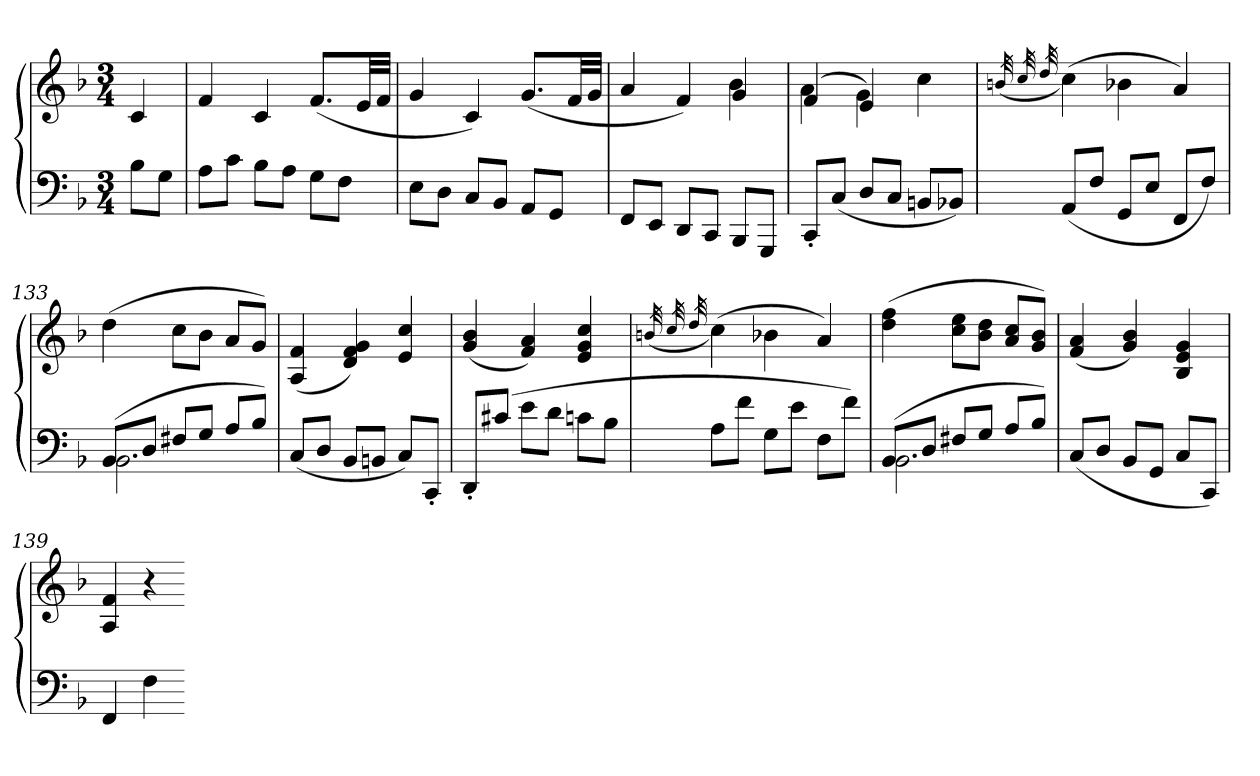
**kern	**kern
*part1	*part1
*staff2	*staff1
*clefF4	*clefG2
*k[b-]	*k[b-]
*F:	*F:
*M3/4	*M3/4
=	=
8B-L	4c
8GJ	.
=128	=128
8AL	4f
8cJ	.
8B-L	4c
8AJ	.
8GL	(8.fL
8FJ	.
.	32eLL
.	32fJJJ
=129	=129
8EL	4g
8DJ	.
8CL	4c)
8BB-J	.
8AAL	(8.gL
8GGJ	.
.	32fLL
.	32gJJJ
=130	=130
*	*^
8FFL	4a	2ryy
8EEJ	.	.
8DDL	4f)	.
8CCJ	.	.
8BBB-L	4g	4b-
8GGGJ	.	.
=131	=131	=131
8CC'L	(4f	4a
(8CJ	.	.
8DL	4e)	4g
8CJ	.	.
8BBnL	4cc	4ryy
8BB-XJ)	.	.
*	*v	*v
=132	=132
.	(32qbn
.	32qcc
.	32qdd
(8AAL	(4cc)
8FJ	.
8GGL	4b-X
8EJ	.
8FFL	4a)
8FJ)	.
=133	=133
*^	*
(8BB-L	2.BB-	(4dd
8DJ	.	.
8F#XL	.	8ccL
8GJ	.	8b-J
8AL	.	8aL
8B-J)	.	8gJ)
*v	*v	*
=134	=134
(8CL	(4A 4f
8DJ	.
8BB-L	4d 4f 4g)
8BBnJ	.
8CL)	4e 4cc
8CC'J	.
=135	=135
8DD'L	(4g 4b-
(8c#XJ	.
8eL	4f 4a)
8dJ	.
8cnL	4e 4g 4cc
8B-J	.
=136	=136
.	(32qbn
.	32qcc
.	32qdd
8AL	(4cc)
8fJ	.
8GL	4b-X
8eJ	.
8FL	4a)
8fJ)	.
=137	=137
*^	*
(8BB-L	2.BB-	(4dd 4ff
8DJ	.	.
8F#XL	.	8cc 8eeL
8GJ	.	8b- 8ddJ
8AL	.	8a 8ccL
8B-J)	.	8g 8b-J)
*v	*v	*
=138	=138
(8CL	(4f 4a
8DJ	.
8BB-L	4g 4b-)
8GGJ	.
8CL	4B- 4e 4g
8CCJ)	.
=139	=139
4FF	4A 4f
4F	4r
=-	=-
*-	*-
